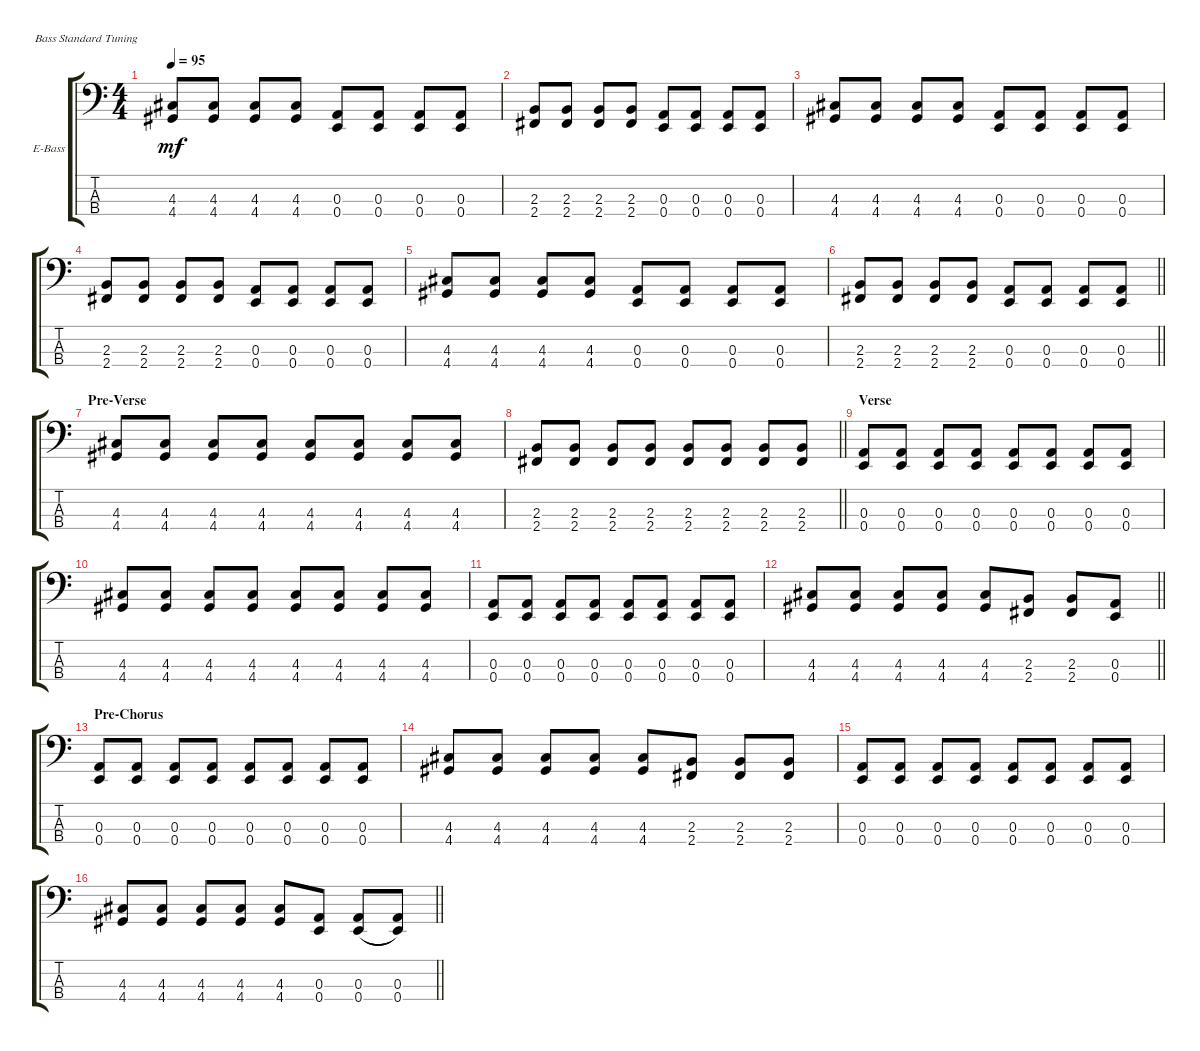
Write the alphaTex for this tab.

\bracketExtendMode groupsimilarinstruments
\firstSystemTrackNameOrientation horizontal
\otherSystemsTrackNameOrientation horizontal
\track ("Electric Bass" "E-Bass") {instrument electricbassfinger}
\staff {score tabs}
\tuning (G2 D2 A1 E1)
\ts (4 4)
\tempo 95
\clef f4
\scale
0.333333
\ks c
(4.3 4.4).8{dy mf} (4.3 4.4).8 (4.3 4.4).8 (4.3 4.4).8 (0.3 0.4).8 (0.3 0.4).8 (0.3 0.4).8 (0.3 0.4).8 |
\scale
0.333333 (2.3 2.4).8 (2.3 2.4).8 (2.3 2.4).8 (2.3 2.4).8 (0.3 0.4).8 (0.3 0.4).8 (0.3 0.4).8 (0.3 0.4).8 |
\scale
0.333333 (4.3 4.4).8 (4.3 4.4).8 (4.3 4.4).8 (4.3 4.4).8 (0.3 0.4).8 (0.3 0.4).8 (0.3 0.4).8 (0.3 0.4).8 |
\scale
0.333333 (2.3 2.4).8 (2.3 2.4).8 (2.3 2.4).8 (2.3 2.4).8 (0.3 0.4).8 (0.3 0.4).8 (0.3 0.4).8 (0.3 0.4).8 |
\scale
0.333333 (4.3 4.4).8 (4.3 4.4).8 (4.3 4.4).8 (4.3 4.4).8 (0.3 0.4).8 (0.3 0.4).8 (0.3 0.4).8 (0.3 0.4).8 |
\scale
0.333333
\barLineRight lightlight
(2.3 2.4).8 (2.3 2.4).8 (2.3 2.4).8 (2.3 2.4).8 (0.3 0.4).8 (0.3 0.4).8 (0.3 0.4).8 (0.3 0.4).8 |
\section ("" "Pre-Verse")
\scale
0.333333 (4.3 4.4).8 (4.3 4.4).8 (4.3 4.4).8 (4.3 4.4).8 (4.3 4.4).8 (4.3 4.4).8 (4.3 4.4).8 (4.3 4.4).8 |
\scale
0.333333
\barLineRight lightlight
(2.4 2.3).8 (2.3 2.4).8 (2.3 2.4).8 (2.3 2.4).8 (2.3 2.4).8 (2.3 2.4).8 (2.3 2.4).8 (2.3 2.4).8 |
\section ("" "Verse")
\scale
0.333333 (0.4 0.3).8 (0.3 0.4).8 (0.4 0.3).8 (0.3 0.4).8 (0.4 0.3).8 (0.3 0.4).8 (0.4 0.3).8 (0.3 0.4).8 |
\scale
0.333333 (4.3 4.4).8 (4.3 4.4).8 (4.3 4.4).8 (4.3 4.4).8 (4.3 4.4).8 (4.3 4.4).8 (4.3 4.4).8 (4.3 4.4).8 |
\scale
0.333333 (0.3 0.4).8 (0.3 0.4).8 (0.3 0.4).8 (0.3 0.4).8 (0.3 0.4).8 (0.3 0.4).8 (0.3 0.4).8 (0.4 0.3).8 |
\scale
0.333333
\barLineRight lightlight
(4.3 4.4).8 (4.3 4.4).8 (4.3 4.4).8 (4.3 4.4).8 (4.3 4.4).8 (2.3 2.4).8 (2.3 2.4).8 (0.3 0.4).8 |
\section ("" "Pre-Chorus")
\scale
0.333333 (0.3 0.4).8 (0.3 0.4).8 (0.3 0.4).8 (0.3 0.4).8 (0.3 0.4).8 (0.3 0.4).8 (0.3 0.4).8 (0.4 0.3).8 |
\scale
0.333333 (4.3 4.4).8 (4.3 4.4).8 (4.3 4.4).8 (4.3 4.4).8 (4.3 4.4).8 (2.3 2.4).8 (2.3 2.4).8 (2.3 2.4).8 |
\scale
0.333333 (0.3 0.4).8 (0.3 0.4).8 (0.3 0.4).8 (0.3 0.4).8 (0.3 0.4).8 (0.3 0.4).8 (0.3 0.4).8 (0.4 0.3).8 |
\scale
0.333333
\barLineRight lightlight
(4.3 4.4).8 (4.3 4.4).8 (4.3 4.4).8 (4.3 4.4).8 (4.3 4.4).8 (0.3 0.4).8 (0.3 0.4).8{legatoorigin} (0.3 0.4).8
